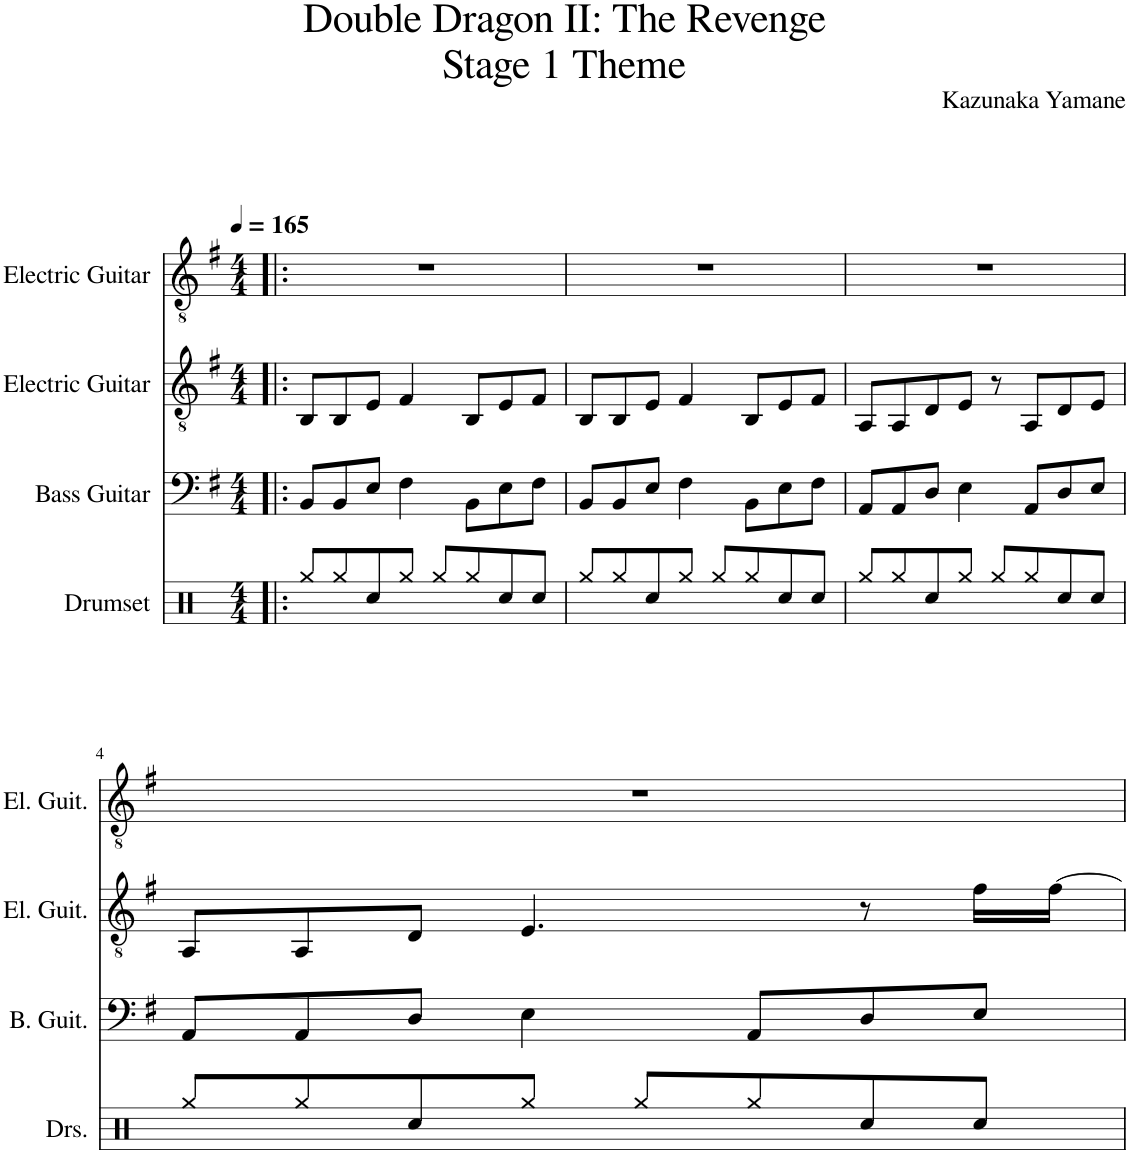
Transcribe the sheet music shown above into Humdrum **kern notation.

**kern	**kern	**kern	**kern
*part4	*part3	*part2	*part1
*staff4	*staff3	*staff2	*staff1
*I"Drumset	*I"Bass Guitar	*I"Electric Guitar	*I"Electric Guitar
*I'Drs.	*I'B. Guit.	*I'El. Guit.	*I'El. Guit.
*clefX	*clefF4	*clefGv2	*clefGv2
*	*Trd7c12	*	*
*k[]	*k[f#]	*k[f#]	*k[f#]
*M4/4	*M4/4	*M4/4	*M4/4
*MM165	*MM165	*MM165	*MM165
=1!|:	=1!|:	=1!|:	=1!|:
8Rgg/L	8BB/L	8BB/L	1r
8Rgg/	8BB/	8BB/	.
8Rcc/	8E/J	8E/J	.
8Rgg/J	4F#\	4F#/	.
8Rgg/L	.	.	.
8Rgg/	8BB\L	8BB/L	.
8Rcc/	8E\	8E/	.
8Rcc/J	8F#\J	8F#/J	.
=2	=2	=2	=2
8Rgg/L	8BB/L	8BB/L	1r
8Rgg/	8BB/	8BB/	.
8Rcc/	8E/J	8E/J	.
8Rgg/J	4F#\	4F#/	.
8Rgg/L	.	.	.
8Rgg/	8BB\L	8BB/L	.
8Rcc/	8E\	8E/	.
8Rcc/J	8F#\J	8F#/J	.
=3	=3	=3	=3
8Rgg/L	8AA/L	8AA/L	1r
8Rgg/	8AA/	8AA/	.
8Rcc/	8D/J	8D/	.
8Rgg/J	4E\	8E/J	.
8Rgg/L	.	8r	.
8Rgg/	8AA/L	8AA/L	.
8Rcc/	8D/	8D/	.
8Rcc/J	8E/J	8E/J	.
!!LO:LB:g=z
=4	=4	=4	=4
8Rgg/L	8AA/L	8AA/L	1r
8Rgg/	8AA/	8AA/	.
8Rcc/	8D/J	8D/J	.
8Rgg/J	4E\	4.E/	.
8Rgg/L	.	.	.
8Rgg/	8AA/L	.	.
8Rcc/	8D/	8r	.
8Rcc/J	8E/J	16f#\LL	.
.	.	[16f#\JJ	.
=	=	=	=
*-	*-	*-	*-
